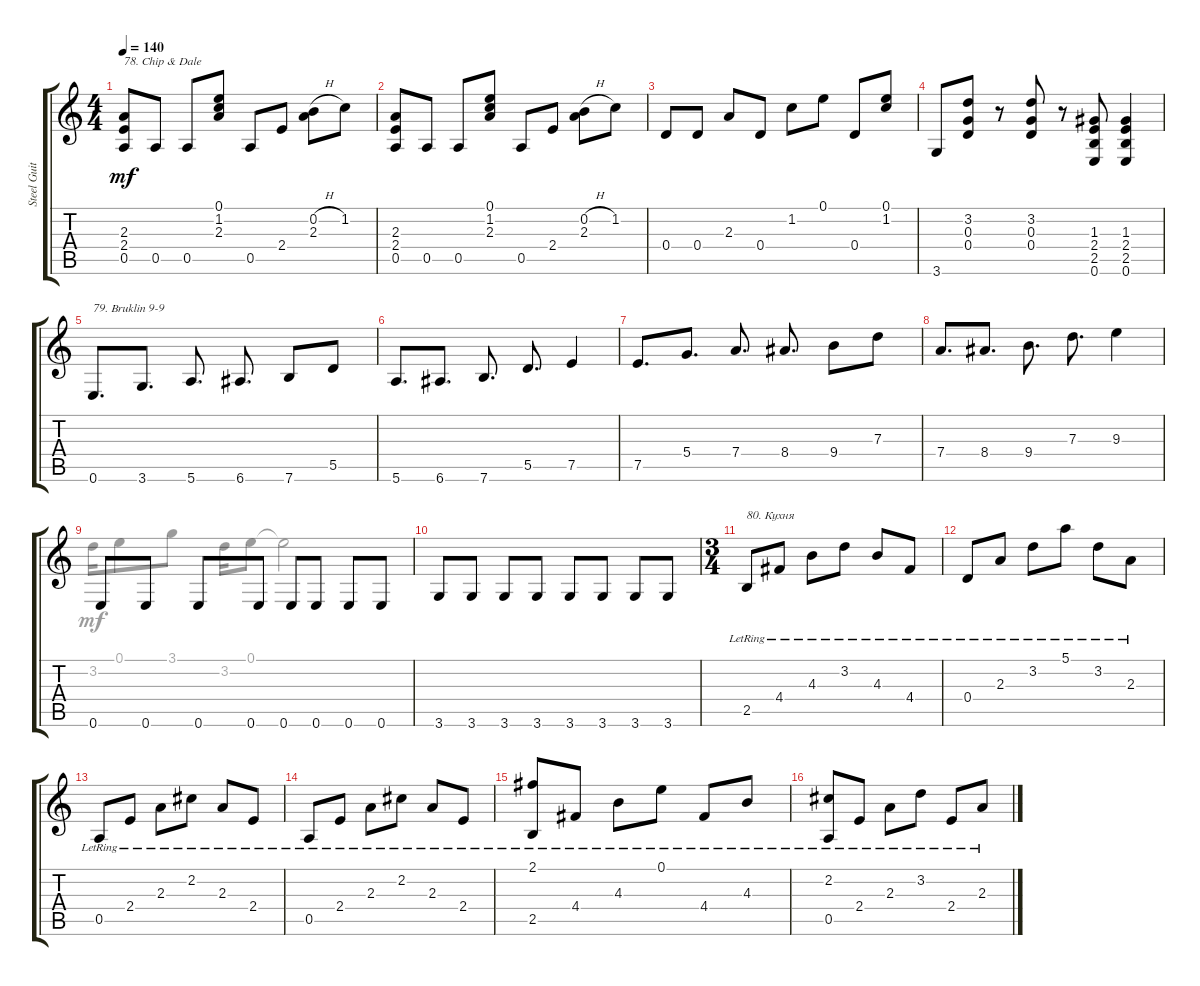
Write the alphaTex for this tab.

\track ("Steel Guitar" "Steel Guit") {instrument acousticguitarsteel}
\staff {score tabs}
\tuning (E4 B3 G3 D3 A2 E2) {hide}
\voice
\ts (4 4)
\tempo 140
\clef g2
\ks c
(2.3 2.4 0.5).8{txt "78. Chip & Dale" dy mf} 0.5.8 0.5.8 (0.1 1.2 2.3).8 0.5.8 2.4.8 (0.2{h} 2.3).8 1.2.8 |
(2.3 2.4 0.5).8 0.5.8 0.5.8 (0.1 1.2 2.3).8 0.5.8 2.4.8 (0.2{h} 2.3).8 1.2.8 |
0.4.8 0.4.8 2.3.8 0.4.8 1.2.8 0.1.8 0.4.8 (0.1 1.2).8 |
3.6.8 (3.2 0.3 0.4).8 r.8 (3.2 0.3 0.4).8 r.8 (1.3 2.4 2.5 0.6).8 (1.3 2.4 2.5 0.6).4 |
0.6.8{d txt "79. Bruklin 9-9"} 3.6.8{d} 5.6.8{d} 6.6.8{d} 7.6.8 5.5.8 |
5.6.8{d} 6.6.8{d} 7.6.8{d} 5.5.8{d} 7.5.4 |
7.5.8{d} 5.4.8{d} 7.4.8{d} 8.4.8{d} 9.4.8 7.3.8 |
7.4.8{d} 8.4.8{d} 9.4.8{d} 7.3.8{d} 9.3.4 |
0.6.8 0.6.8 0.6.8 0.6.8 0.6.8 0.6.8 0.6.8 0.6.8 |
3.6.8 3.6.8 3.6.8 3.6.8 3.6.8 3.6.8 3.6.8 3.6.8 |
\ts (3 4)
2.5{lr}.8{txt "80. Кухня"} 4.4{lr}.8 4.3{lr}.8 3.2{lr}.8 4.3{lr}.8 4.4{lr}.8 |
0.4{lr}.8 2.3{lr}.8 3.2{lr}.8 5.1{lr}.8 3.2{lr}.8 2.3{lr}.8 |
0.5{lr}.8 2.4{lr}.8 2.3{lr}.8 2.2{lr}.8 2.3{lr}.8 2.4{lr}.8 |
0.5{lr}.8 2.4{lr}.8 2.3{lr}.8 2.2{lr}.8 2.3{lr}.8 2.4{lr}.8 |
(2.1{lr} 2.5{lr}).8 4.4{lr}.8 4.3{lr}.8 0.1{lr}.8 4.4{lr}.8 4.3{lr}.8 |
(2.2{lr} 0.5{lr}).8 2.4{lr}.8 2.3{lr}.8 3.2{lr}.8 2.4{lr}.8 2.3{lr}.8
\voice
\clef g2
\ottava regular
\simile none
\ks c
|
|
|
|
|
|
|
|
3.2.16 0.1.8 3.1.8 3.2.16 0.1.8 0.1{t}.2 |
|
|
|
|
|
|
